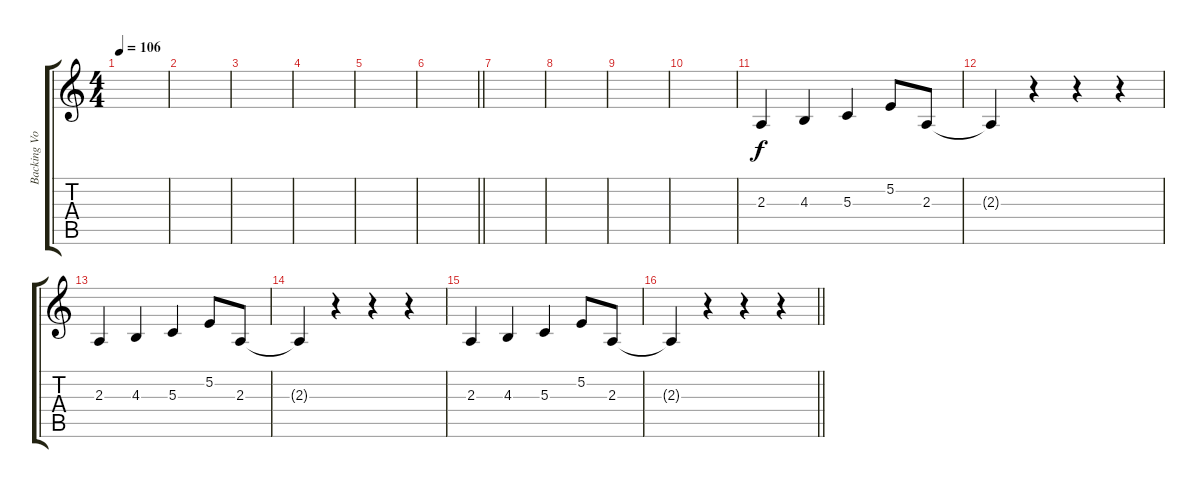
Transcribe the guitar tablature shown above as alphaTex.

\track ("Backing Vocals" "Backing Vo") {instrument clarinet}
\staff {score tabs}
\tuning (E4 B3 G3 D3 A2 E2) {hide}
\ts (4 4)
\tempo 106
\clef g2
\ks c
|
|
|
|
|
\barLineRight lightlight
|
|
|
|
|
2.3.4 4.3.4 5.3.4 5.2.8 2.3.8 |
2.3{t}.4 r.4 r.4 r.4 |
2.3.4 4.3.4 5.3.4 5.2.8 2.3.8 |
2.3{t}.4 r.4 r.4 r.4 |
2.3.4 4.3.4 5.3.4 5.2.8 2.3.8 |
\barLineRight lightlight
2.3{t}.4 r.4 r.4 r.4
